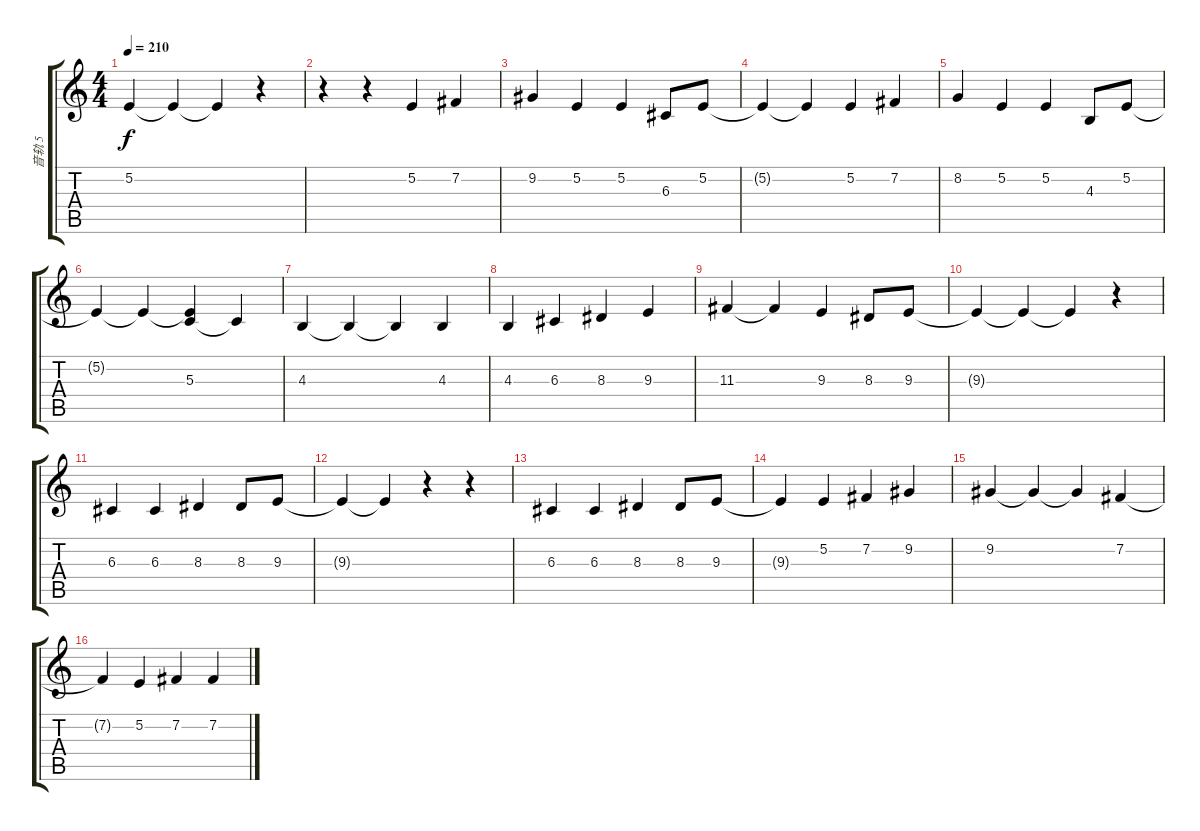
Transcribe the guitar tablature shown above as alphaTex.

\track ("音轨 5" "音轨 5") {instrument reedorgan}
\staff {score tabs}
\tuning (E4 B3 G3 D3 A2 E2) {hide}
\ts (4 4)
\tempo 210
\clef g2
\ks c
5.2{t}.4{dy f} 5.2{t}.4 5.2{t}.4 r.4 |
r.4 r.4 5.2.4 7.2.4 |
9.2.4 5.2.4 5.2.4 6.3.8 5.2.8 |
5.2{t}.4 5.2{t}.4 5.2.4 7.2.4 |
8.2.4 5.2.4 5.2.4 4.3.8 5.2.8 |
5.2{t}.4 5.2{t}.4 (5.2{t} 5.3).4 5.3{t}.4 |
4.3.4 4.3{t}.4 4.3{t}.4 4.3.4 |
4.3.4 6.3.4 8.3.4 9.3.4 |
11.3.4 11.3{t}.4 9.3.4 8.3.8 9.3.8 |
9.3{t}.4 9.3{t}.4 9.3{t}.4 r.4 |
6.3.4 6.3.4 8.3.4 8.3.8 9.3.8 |
9.3{t}.4 9.3{t}.4 r.4 r.4 |
6.3.4 6.3.4 8.3.4 8.3.8 9.3.8 |
9.3{t}.4 5.2.4 7.2.4 9.2.4 |
9.2.4 9.2{t}.4 9.2{t}.4 7.2.4 |
7.2{t}.4 5.2.4 7.2.4 7.2.4
